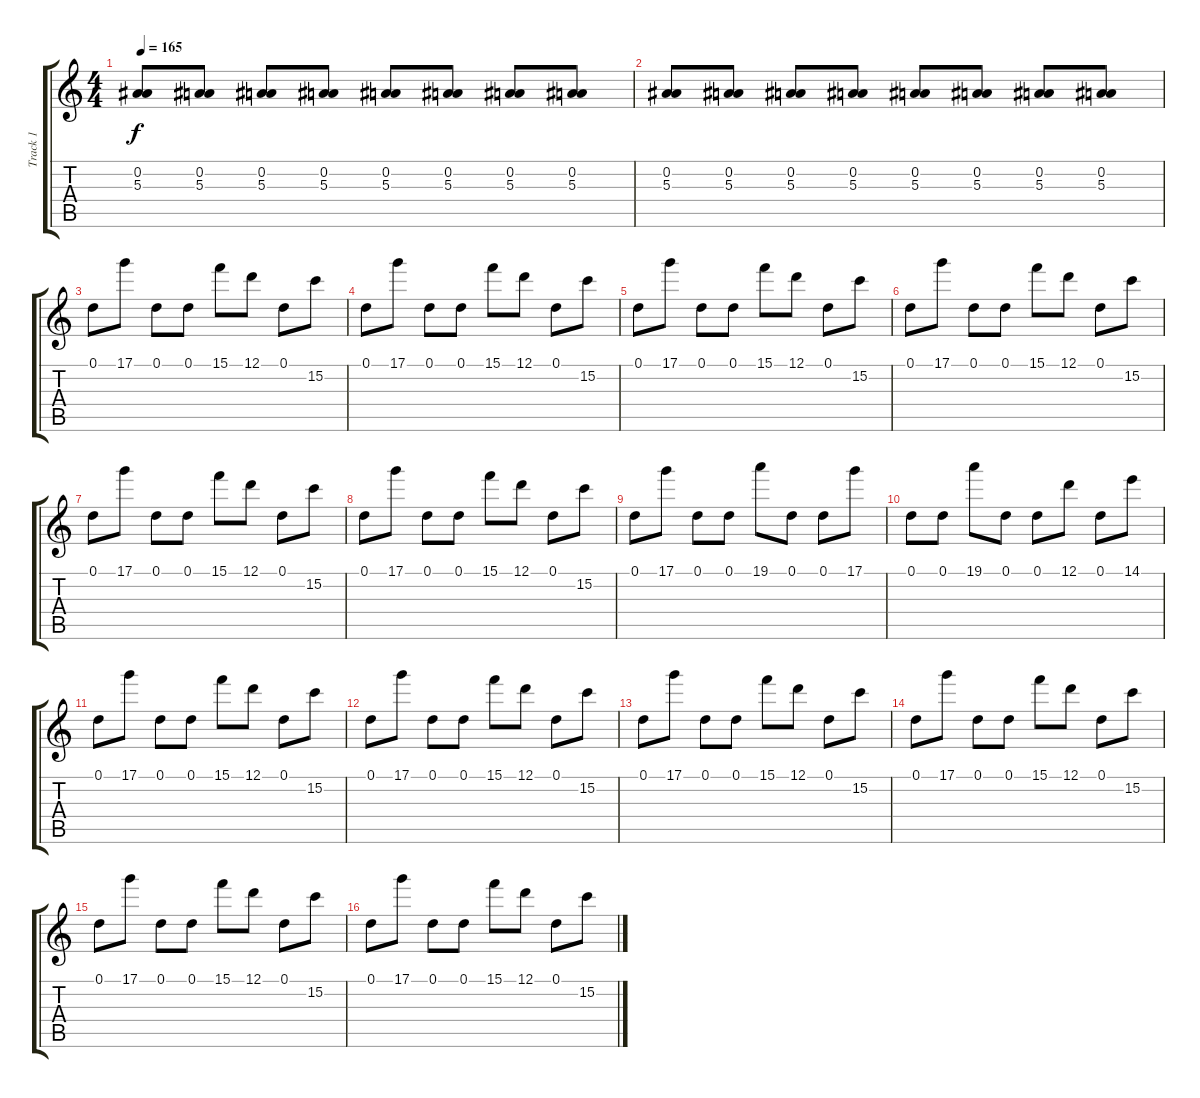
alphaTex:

\track ("Track 1" "Track 1") {instrument distortionguitar}
\staff {score tabs}
\tuning (D4 A3 F3 C3 G2 D2) {hide}
\ts (4 4)
\tempo 165
\clef g2
\ks c
(0.2 5.3).8{dy f} (0.2 5.3).8 (0.2 5.3).8 (0.2 5.3).8 (0.2 5.3).8 (0.2 5.3).8 (0.2 5.3).8 (0.2 5.3).8 |
(0.2 5.3).8 (0.2 5.3).8 (0.2 5.3).8 (0.2 5.3).8 (0.2 5.3).8 (0.2 5.3).8 (0.2 5.3).8 (0.2 5.3).8 |
0.1.8 17.1.8 0.1.8 0.1.8 15.1.8 12.1.8 0.1.8 15.2.8 |
0.1.8 17.1.8 0.1.8 0.1.8 15.1.8 12.1.8 0.1.8 15.2.8 |
0.1.8 17.1.8 0.1.8 0.1.8 15.1.8 12.1.8 0.1.8 15.2.8 |
0.1.8 17.1.8 0.1.8 0.1.8 15.1.8 12.1.8 0.1.8 15.2.8 |
0.1.8 17.1.8 0.1.8 0.1.8 15.1.8 12.1.8 0.1.8 15.2.8 |
0.1.8 17.1.8 0.1.8 0.1.8 15.1.8 12.1.8 0.1.8 15.2.8 |
0.1.8 17.1.8 0.1.8 0.1.8 19.1.8 0.1.8 0.1.8 17.1.8 |
0.1.8 0.1.8 19.1.8 0.1.8 0.1.8 12.1.8 0.1.8 14.1.8 |
0.1.8 17.1.8 0.1.8 0.1.8 15.1.8 12.1.8 0.1.8 15.2.8 |
0.1.8 17.1.8 0.1.8 0.1.8 15.1.8 12.1.8 0.1.8 15.2.8 |
0.1.8 17.1.8 0.1.8 0.1.8 15.1.8 12.1.8 0.1.8 15.2.8 |
0.1.8 17.1.8 0.1.8 0.1.8 15.1.8 12.1.8 0.1.8 15.2.8 |
0.1.8 17.1.8 0.1.8 0.1.8 15.1.8 12.1.8 0.1.8 15.2.8 |
0.1.8 17.1.8 0.1.8 0.1.8 15.1.8 12.1.8 0.1.8 15.2.8
